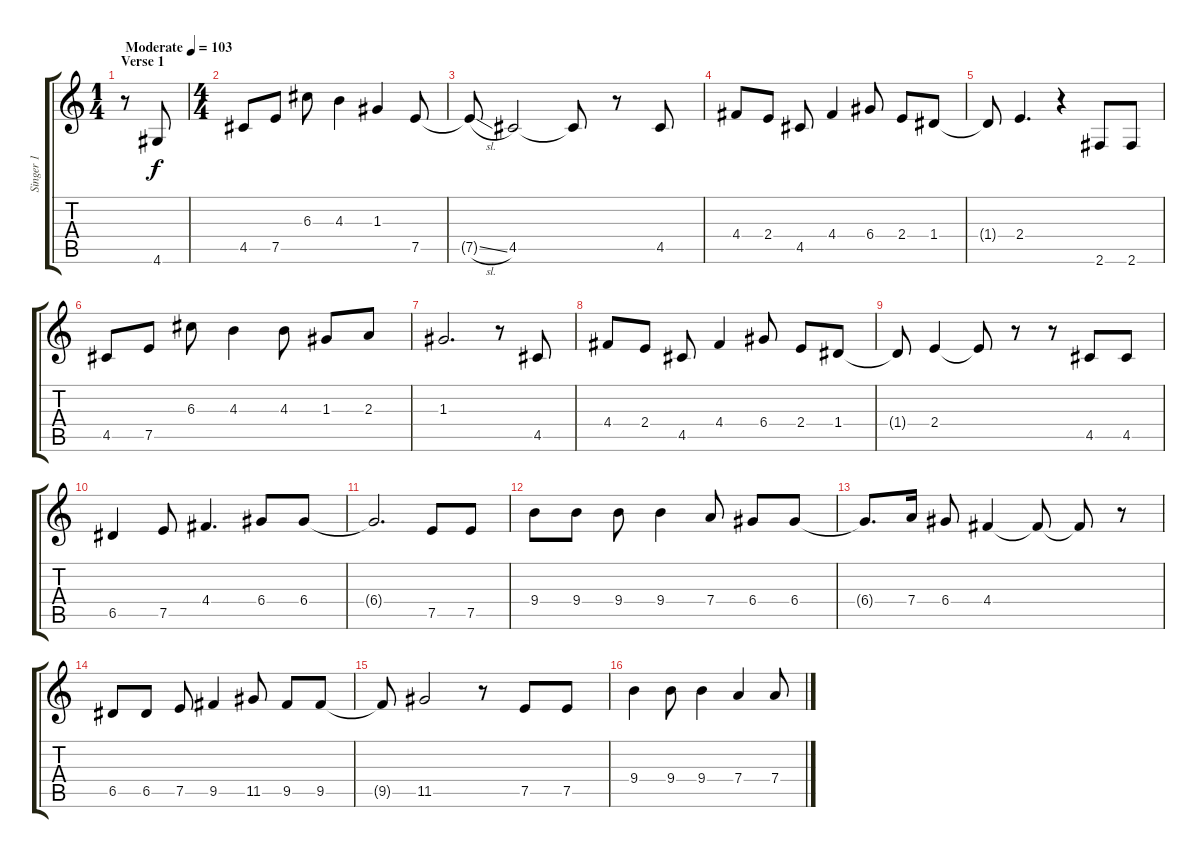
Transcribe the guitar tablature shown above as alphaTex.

\track ("Singer 1" "Singer 1") {instrument overdrivenguitar}
\staff {score tabs}
\tuning (E4 B3 G3 D3 A2 E2) {hide}
\ts (1 4)
\section ("" "Verse 1")
\tempo (103 "Moderate")
\clef g2
\ks c
r.8{dy f instrument overdrivenguitar} 4.6.8 |
\ts (4 4)
4.5.8 7.5.8 6.3.8 4.3.4 1.3.4 7.5.8 |
7.5{sl t}.8 4.5.2 4.5{t}.8 r.8 4.5.8 |
4.4.8 2.4.8 4.5.8 4.4.4 6.4.8 2.4.8 1.4.8 |
1.4{t}.8 2.4.4{d} r.4 2.6.8 2.6.8 |
4.5.8 7.5.8 6.3.8 4.3.4 4.3.8 1.3.8 2.3.8 |
1.3.2{d} r.8 4.5.8 |
4.4.8 2.4.8 4.5.8 4.4.4 6.4.8 2.4.8 1.4.8 |
1.4{t}.8 2.4.4 2.4{t}.8 r.8 r.8 4.5.8 4.5.8 |
6.5.4 7.5.8 4.4.4{d} 6.4.8 6.4.8 |
6.4{t}.2{d} 7.5.8 7.5.8 |
9.4.8 9.4.8 9.4.8 9.4.4 7.4.8 6.4.8 6.4.8 |
6.4{t}.8{d} 7.4.16 6.4.8 4.4.4 4.4{t}.8 4.4{t}.8 r.8 |
6.5.8 6.5.8 7.5.8 9.5.4 11.5.8 9.5.8 9.5.8 |
9.5{t}.8 11.5.2 r.8 7.5.8 7.5.8 |
9.4.4 9.4.8 9.4.4 7.4.4 7.4.8
